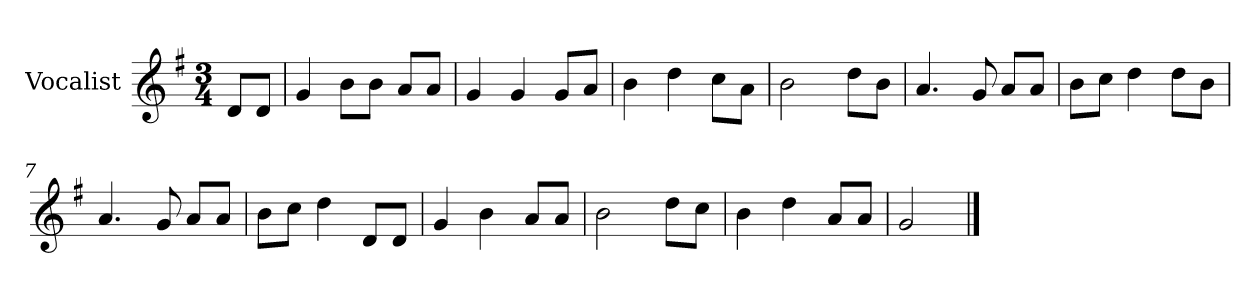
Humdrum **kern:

**kern
*part1
*staff1
*I"Vocalist
*k[f#]
*G:
*M3/4
=
8dL
8dJ
=1
4g
8bL
8bJ
8aL
8aJ
=2
4g
4g
8gL
8aJ
=3
4b
4dd
8ccL
8aJ
=4
2b
8ddL
8bJ
=5
4.a
8g
8aL
8aJ
=6
8bL
8ccJ
4dd
8ddL
8bJ
=7
4.a
8g
8aL
8aJ
=8
8bL
8ccJ
4dd
8dL
8dJ
=9
4g
4b
8aL
8aJ
=10
2b
8ddL
8ccJ
=11
4b
4dd
8aL
8aJ
=12
2g
==
*-
